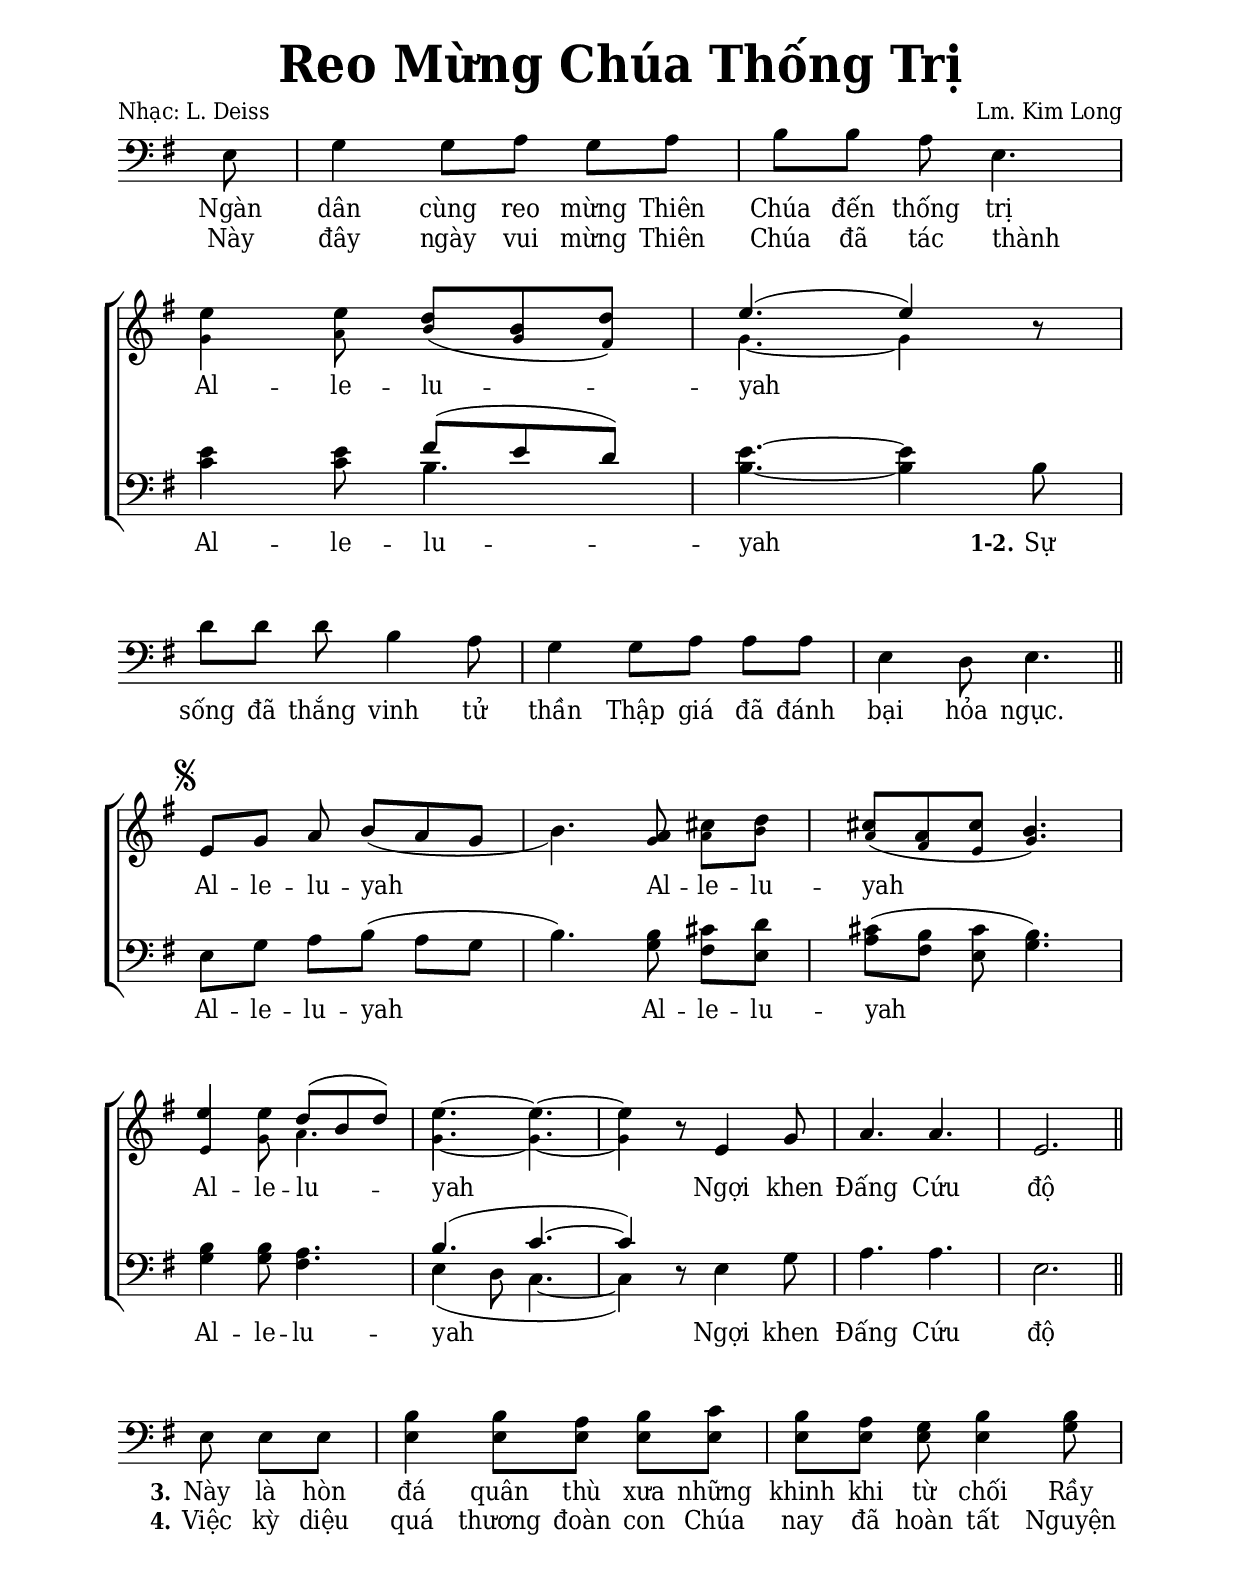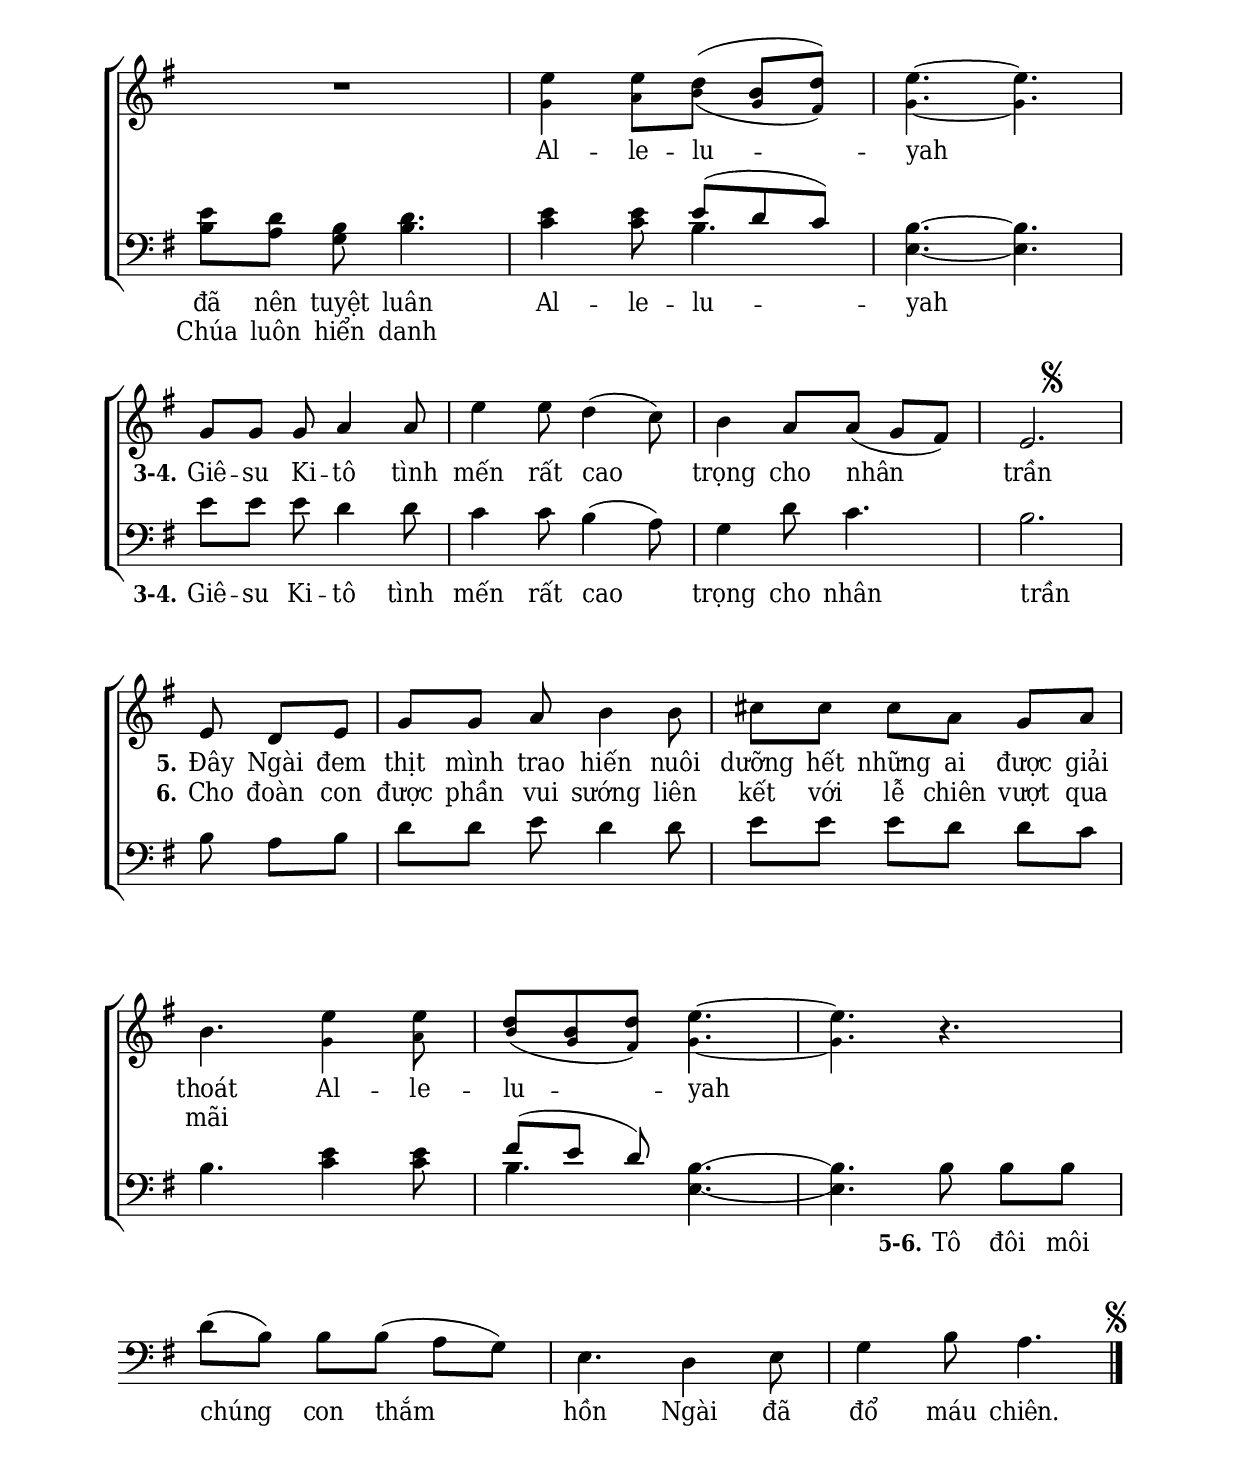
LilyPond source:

% Cài đặt chung
\version "2.22.1"
\include "english.ly"

\header {
  title = \markup { \fontsize #3 "Reo Mừng Chúa Thống Trị" }
  poet = "Nhạc: L. Deiss"
  composer = "Lm. Kim Long"
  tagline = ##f
}

% Nhạc
nhacDiepKhucSop = \relative c'' {
  \partial 8 r8 |
  R2.*2
  e4 e8 d ([b d]) |
  e4. (e4) r8 | \break
  R2.*3
  e,8 g a b _([a g] |
  b4.) a8 cs d |
  cs ([a cs] b4.) |
  e4 e8 d ([b d]) |
  e4. ~ e4. ~ |
  e4 r8 e,4 g8 |
  a4. a |
  e2. \bar "||" \break
  
  \partial 4. r4. |
  R2.*3
  e'4 e8 d ^(b d) |
  e4. ~ e |
  g,8 g g a4 a8 |
  e'4 e8 d4 (c8) |
  b4 a8 a (g fs) |
  \once \override Score.RehearsalMark.font-size = #0.1
  \tweak extra-offset #'(7 . 0)
  \mark \markup { \musicglyph #"scripts.segno" }
  e2. \break
  
  \partial 4. e8 d e |
  g g a b4 b8 |
  cs cs cs a g a |
  b4.
  e4 e8 |
  d ([b d]) e4. ~ |
  e4.
  r4. |
  R2.*3 \bar "|."
}

nhacDiepKhucAlto = \relative c'' {
  r8 |
  R2.*2
  g4 a8 b ([g fs]) |
  g4. ~ g4 r8 |
  R2.*3
  e8 g a b ([a g] |
  b4.) g8 a b |
  a ([fs e] g4.) |
  e4 g8 a4. |
  g4. ~ g4. ~ |
  g4 r8 e4 g8 |
  a4. a |
  e2. |
  
  r4.
  R2.*3
  g4 a8 b _(g fs) |
  g4. ~ g |
  g8 g g a4 a8 |
  e'4 e8 d4 (c8) |
  b4 a8 a (g fs) |
  e2. |
  e8 d e |
  g g a b4 b8 |
  cs cs cs a g a |
  b4. g4 a8 |
  b ([g fs]) g4. ~ |
  g4. r4. |
  R2.*3
}

nhacDiepKhucBas = \relative c {
  e8 |
  g4 g8 a g a |
  b b a e4. |
  <e' c>4 <e c>8
  <<
    {
      \voiceOne
      fs ([e d])
    }
    \new Voice = "splitpart" {
	    \voiceTwo
      b4.
    }
  >>
  \oneVoice
  <b e>4. ~ <b e>4 b8 |
  d d d b4 a8 |
  g4 g8 a a a |
  e4 d8 e4. \bar "||" \break
  \once \override Score.RehearsalMark.font-size = #0.1
  \mark \markup { \musicglyph #"scripts.segno" }
  
  e8 g a b (a g |
  b4.)
  <<
    {
      b8 cs d |
      cs (b cs b4.) |
      b4 b8 a4.
    }
    {
      g8 fs e |
      a (fs e g4.) |
      g4 g8 fs4.
    }
  >>
  <<
    {
      \voiceOne
      b4. (c4. ~ |
      c4)
    }
    \new Voice = "splitpart" {
	    \voiceTwo
      e,4 (d8 c4. ~ |
      c4)
    }
  >>
  \oneVoice
  r8 e4 g8 |
  a4. a4. |
  e2. |
  
  \partial 4. e8 e e |
  <<
    {
      b'4 b8 a b c |
      b a g b4 b8 |
      e d b d4. |
      e4 e8
    }
    {
      e,4 e8 e e e |
      e e e e4 g8 |
      b a g b4.
      c4 c8
    }
  >>
  <<
    {
      \voiceOne
      e8 ([d c])
    }
    \new Voice = "splitpart" {
	    \voiceTwo
      b4.
    }
  >>
  \oneVoice
  <b e,>4. ~ <b e,>4. |
  e8 e e d4 d8 |
  c4 c8 b4 (a8) |
  g4 d'8 c4. |
  b2. |
  \partial 4. b8 a b |
  d8 d e d4 d8 |
  e e e d d c |
  b4. <e c>4 <e c>8 |
  <<
    {
      \voiceOne
      fs8 (e d)
    }
    \new Voice = "splitpart" {
	    \voiceTwo
      b4.
    }
  >>
  \oneVoice
  <b\=1^( e,\=2_(>4. <b\=1) e,\=2)>4. b8 b b |
  d (b) b b (a g) |
  e4. d4 e8 |
  g4 b8 a4.
  \once \override Score.RehearsalMark.font-size = #0.1
  \mark \markup { \musicglyph #"scripts.segno" }
}

% Lời
loiDiepKhucSopMot = \lyricmode {
  Al -- le -- lu -- yah
  Al -- le -- lu -- yah
  Al -- le -- lu -- yah Al -- le -- lu -- yah
  Ngợi khen Đấng Cứu độ
  Al -- le -- lu -- yah
  \set stanza = "3-4."
  Giê -- su Ki -- tô tình mến rất cao trọng cho nhân trần
  \set stanza = "5."
  Đây Ngài đem thịt mình trao hiến
  nuôi dưỡng hết những ai được giải thoát
  Al -- le -- lu -- yah
}

loiDiepKhucSopHai = \lyricmode {
  \repeat unfold 37 { _ }
  \set stanza = "6."
  Cho đoàn con được phần vui sướng liên kết với lễ chiên vượt qua mãi
}

loiDiepKhucBasMot = \lyricmode {
  Ngàn dân cùng reo mừng Thiên Chúa đến thống trị
  Al -- le -- lu -- yah
  \set stanza = "1-2."
  Sự sống đã thắng vinh tử thần
  Thập giá đã đánh bại hỏa ngục.
  Al -- le -- lu -- yah Al -- le -- lu -- yah
  Al -- le -- lu -- yah Ngợi khen Đấng Cứu độ
  \set stanza = "3."
  Này là hòn đá quân thù xưa những khinh khi từ chối
  Rầy đã nên tuyệt luân
  Al -- le -- lu -- yah
  \set stanza = "3-4."
  Giê -- su Ki -- tô tình mến rất cao trọng cho nhân trần
  \repeat unfold 19 { _ }
  \set stanza = "5-6."
  Tô đôi môi chúng con thắm hồn Ngài đã đổ máu chiên.
}

loiDiepKhucBasHai = \lyricmode {
  Này đây ngày vui mừng Thiên Chúa đã tác thành
  \repeat unfold 35 { _ }
  \set stanza = "4."
  Việc kỳ diệu quá thương đoàn con Chúa nay đã hoàn tất
  Nguyện Chúa luôn hiển danh
}

% Dàn trang
\paper {
  #(set-paper-size "a4")
  top-margin = 20\mm
  bottom-margin = 20\mm
  left-margin = 20\mm
  right-margin = 20\mm
  indent = #0
  #(define fonts
    (make-pango-font-tree
      "Deja Vu Serif Condensed"
      "Deja Vu Serif Condensed"
      "Deja Vu Serif Condensed"
      (/ 20 20)))
  print-page-number = #f
  %page-count = #1
}

TongNhip = {
  \key g \major \time 3/4
  \set Timing.beamExceptions = #'()
  \set Timing.baseMoment = #(ly:make-moment 1/4)
}

% Đổi kích thước nốt cho bè phụ
notBePhu =
#(define-music-function (font-size music) (number? ly:music?)
   (for-some-music
     (lambda (m)
       (if (music-is-of-type? m 'rhythmic-event)
           (begin
             (set! (ly:music-property m 'tweaks)
                   (cons `(font-size . ,font-size)
                         (ly:music-property m 'tweaks)))
             #t)
           #f))
     music)
   music)

\score {
  \new ChoirStaff <<
    \new Staff \with {
        \consists "Merge_rests_engraver"
        printPartCombineTexts = ##f
      }
      <<
      \new Voice \TongNhip \partCombine 
        \nhacDiepKhucSop
        \notBePhu -2 { \nhacDiepKhucAlto }
      \new NullVoice = beSop \nhacDiepKhucSop
      \new Lyrics \lyricsto beSop \loiDiepKhucSopMot
      \new Lyrics \lyricsto beSop \loiDiepKhucSopHai
    >>
    \new Staff <<
        \clef "bass"
        \new Voice = beBas {
          \TongNhip \nhacDiepKhucBas
        }
      \new Lyrics \lyricsto beBas \loiDiepKhucBasMot
      \new Lyrics \lyricsto beBas \loiDiepKhucBasHai
    >>
  >>
  \layout {
    \override Staff.TimeSignature.transparent = ##t
    \override Lyrics.LyricSpace.minimum-distance = #1.2
    \override LyricHyphen.minimum-distance = #1.5
    \override Score.BarNumber.break-visibility = ##(#f #f #f)
    \override Score.SpacingSpanner.uniform-stretching = ##t
    \context {
      \Staff \RemoveEmptyStaves
      \override VerticalAxisGroup.remove-first = ##t
    }
  }
}
